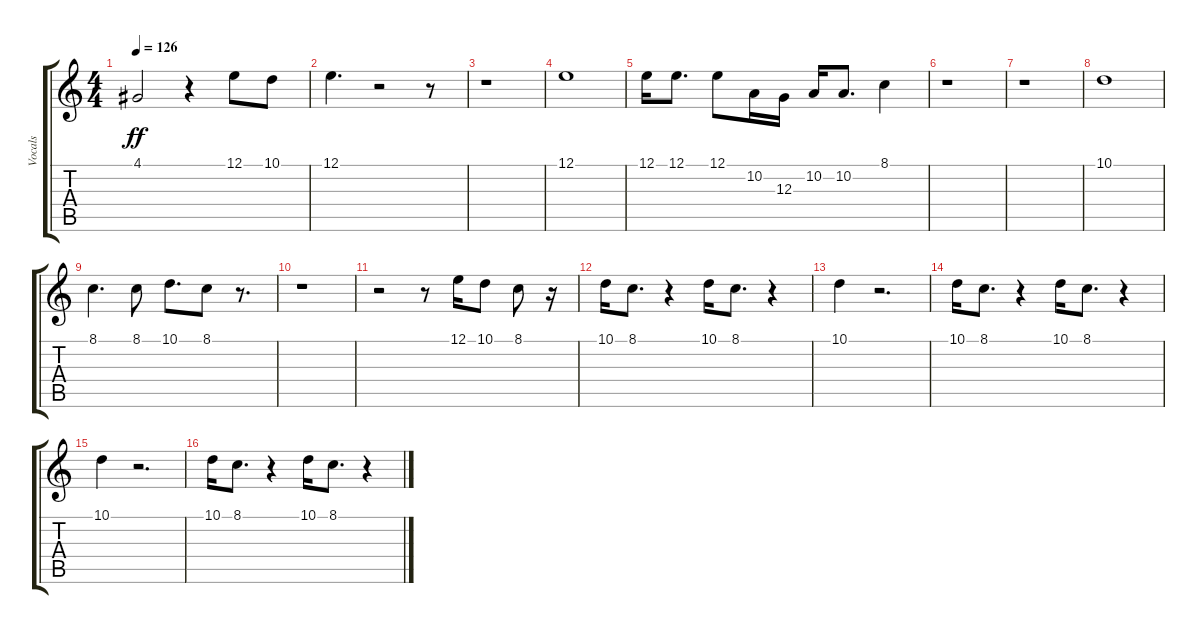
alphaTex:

\track ("Vocals" "Vocals") {instrument lead2sawtooth}
\staff {score tabs}
\tuning (E4 B3 G3 D3 A2 E2) {hide}
\ts (4 4)
\tempo 126
\clef g2
\ks c
4.1.2{dy ff} r.4 12.1.8 10.1.8 |
12.1.4{d} r.2 r.8 |
r.1 |
12.1.1 |
12.1.16 12.1.8{d} 12.1.8 10.2.16 12.3.16 10.2.16 10.2.8{d} 8.1.4 |
r.1 |
r.1 |
10.1.1 |
8.1.4{d} 8.1.8 10.1.8{d} 8.1.8 r.8{d} |
r.1 |
r.2 r.8 12.1.16 10.1.8 8.1.8 r.16 |
10.1.16 8.1.8{d} r.4 10.1.16 8.1.8{d} r.4 |
10.1.4 r.2{d} |
10.1.16 8.1.8{d} r.4 10.1.16 8.1.8{d} r.4 |
10.1.4 r.2{d} |
10.1.16 8.1.8{d} r.4 10.1.16 8.1.8{d} r.4
